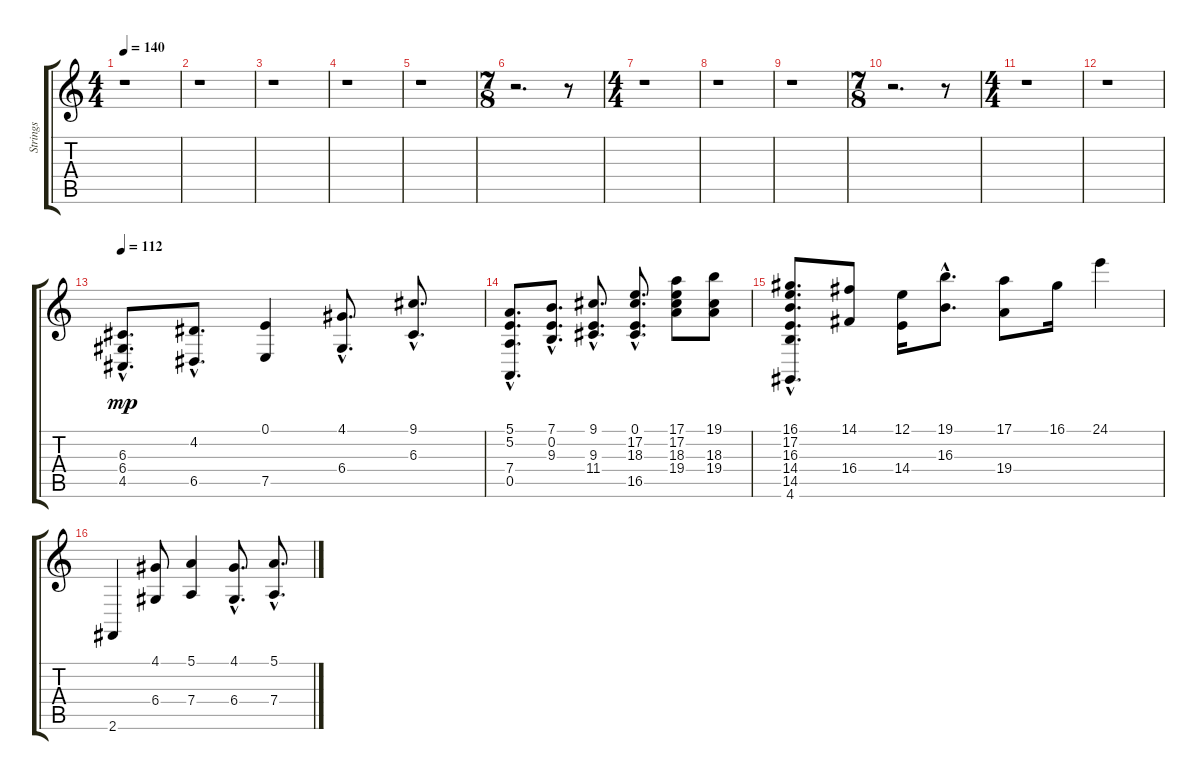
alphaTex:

\track ("Strings" "Strings") {instrument stringensemble1}
\staff {score tabs}
\tuning (E4 B3 G3 D3 A2 E2) {hide}
\ts (4 4)
\tempo 140
\clef g2
\ks c
r.1{dy f} |
r.1 |
r.1 |
r.1 |
r.1 |
\ts (7 8)
r.2{d} r.8 |
\ts (4 4)
r.1 |
r.1 |
r.1 |
\ts (7 8)
r.2{d} r.8 |
\ts (4 4)
r.1 |
r.1 |
\tempo 112
(6.3{hac} 6.4{hac} 4.5{hac}).8{d dy mp} (4.2{hac} 6.5{hac}).8{d} (0.1 7.5).4 (4.1{hac} 6.4{hac}).8{d} (9.1{hac} 6.3{hac}).8{d} |
(5.1{hac} 5.2{hac} 7.4{hac} 0.5).8{d} (7.1{hac} 0.2{hac} 9.3{hac}).8{d} (9.1{hac} 9.3{hac} 11.4{hac}).8{d} (0.1{hac} 17.2{hac} 18.3{hac} 16.5{hac}).8{d} (17.1 17.2 18.3 19.4).8 (19.1 18.3 19.4).8 |
(16.1{hac} 17.2{hac} 16.3{hac} 14.4{hac} 14.5{hac} 4.6).8{d} (14.1 16.4).8 (12.1 14.4).16 (19.1{hac} 16.3{hac}).8{d} (17.1 19.4).8 16.1.16 24.1.4 |
2.6.4 (4.1 6.4).8 (5.1 7.4).4 (4.1{hac} 6.4{hac}).8{d} (5.1{hac} 7.4{hac}).8{d}
